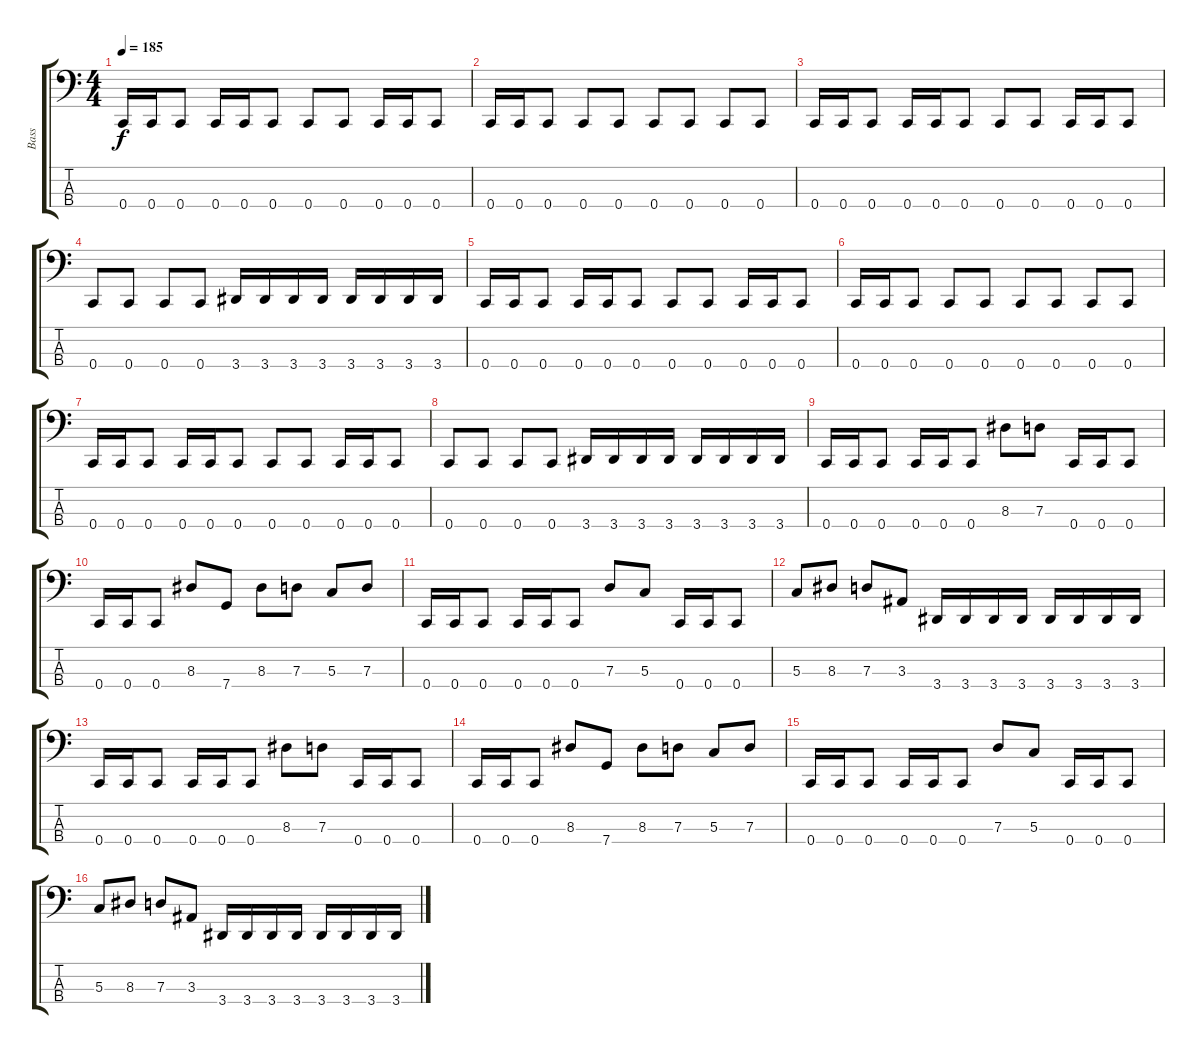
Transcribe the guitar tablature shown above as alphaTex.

\track ("Bass" "Bass") {solo instrument electricbasspick}
\staff {score tabs}
\tuning (F2 C2 G1 C1) {hide}
\ts (4 4)
\tempo 185
\clef f4
\ks c
0.4.16{dy f instrument electricbasspick} 0.4.16 0.4.8 0.4.16 0.4.16 0.4.8 0.4.8 0.4.8 0.4.16 0.4.16 0.4.8 |
0.4.16 0.4.16 0.4.8 0.4.8 0.4.8 0.4.8 0.4.8 0.4.8 0.4.8 |
0.4.16 0.4.16 0.4.8 0.4.16 0.4.16 0.4.8 0.4.8 0.4.8 0.4.16 0.4.16 0.4.8 |
0.4.8 0.4.8 0.4.8 0.4.8 3.4.16 3.4.16 3.4.16 3.4.16 3.4.16 3.4.16 3.4.16 3.4.16 |
0.4.16 0.4.16 0.4.8 0.4.16 0.4.16 0.4.8 0.4.8 0.4.8 0.4.16 0.4.16 0.4.8 |
0.4.16 0.4.16 0.4.8 0.4.8 0.4.8 0.4.8 0.4.8 0.4.8 0.4.8 |
0.4.16 0.4.16 0.4.8 0.4.16 0.4.16 0.4.8 0.4.8 0.4.8 0.4.16 0.4.16 0.4.8 |
0.4.8 0.4.8 0.4.8 0.4.8 3.4.16 3.4.16 3.4.16 3.4.16 3.4.16 3.4.16 3.4.16 3.4.16 |
0.4.16 0.4.16 0.4.8 0.4.16 0.4.16 0.4.8 8.3.8 7.3.8 0.4.16 0.4.16 0.4.8 |
0.4.16 0.4.16 0.4.8 8.3.8 7.4.8 8.3.8 7.3.8 5.3.8 7.3.8 |
0.4.16 0.4.16 0.4.8 0.4.16 0.4.16 0.4.8 7.3.8 5.3.8 0.4.16 0.4.16 0.4.8 |
5.3.8 8.3.8 7.3.8 3.3.8 3.4.16 3.4.16 3.4.16 3.4.16 3.4.16 3.4.16 3.4.16 3.4.16 |
0.4.16 0.4.16 0.4.8 0.4.16 0.4.16 0.4.8 8.3.8 7.3.8 0.4.16 0.4.16 0.4.8 |
0.4.16 0.4.16 0.4.8 8.3.8 7.4.8 8.3.8 7.3.8 5.3.8 7.3.8 |
0.4.16 0.4.16 0.4.8 0.4.16 0.4.16 0.4.8 7.3.8 5.3.8 0.4.16 0.4.16 0.4.8 |
5.3.8 8.3.8 7.3.8 3.3.8 3.4.16 3.4.16 3.4.16 3.4.16 3.4.16 3.4.16 3.4.16 3.4.16
